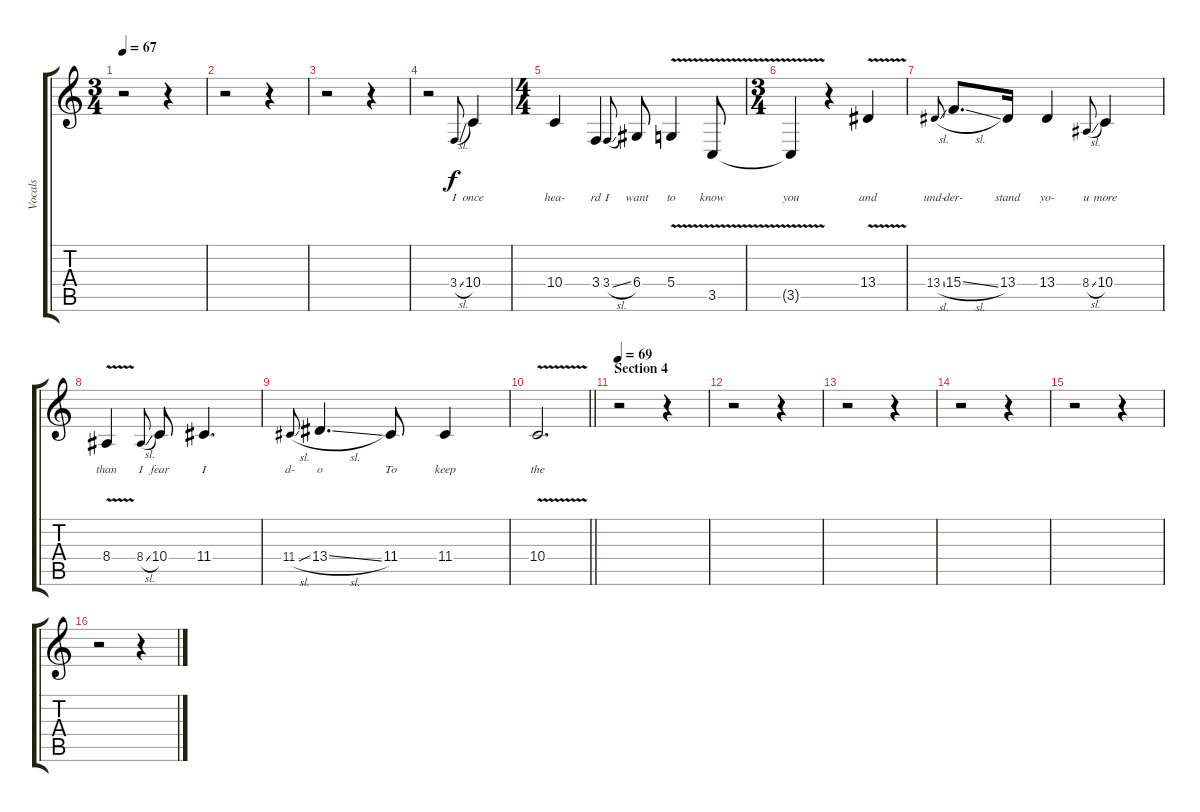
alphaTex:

\track ("Vocals" "Vocals") {instrument tenorsax}
\staff {score tabs}
\tuning (E4 B3 G3 D3 A2 E2) {hide}
\ts (3 4)
\tempo 67
\clef g2
\ks c
r.2{dy f} r.4 |
r.2 r.4 |
r.2 r.4 |
r.2 3.4{sl}.8{lyrics (0 "I") lyrics (1 "") lyrics (2 "") lyrics (3 "") lyrics (4 "") gr onbeat} 10.4.4{lyrics (0 "once") lyrics (1 "") lyrics (2 "") lyrics (3 "") lyrics (4 "")} |
\ts (4 4)
10.4.4{lyrics (0 "hea-") lyrics (1 "") lyrics (2 "") lyrics (3 "") lyrics (4 "")} 3.4.4{lyrics (0 "rd") lyrics (1 "") lyrics (2 "") lyrics (3 "") lyrics (4 "")} 3.4{sl}.8{lyrics (0 "I") lyrics (1 "") lyrics (2 "") lyrics (3 "") lyrics (4 "") gr onbeat} 6.4.8{lyrics (0 "want") lyrics (1 "") lyrics (2 "") lyrics (3 "") lyrics (4 "")} 5.4{v}.4{lyrics (0 "to") lyrics (1 "") lyrics (2 "") lyrics (3 "") lyrics (4 "")} 3.5{v}.8{lyrics (0 "know") lyrics (1 "") lyrics (2 "") lyrics (3 "") lyrics (4 "")} |
\ts (3 4)
3.5{t}.4{lyrics (0 "you") lyrics (1 "") lyrics (2 "") lyrics (3 "") lyrics (4 "")} r.4 13.4{v}.4{lyrics (0 "and") lyrics (1 "") lyrics (2 "") lyrics (3 "") lyrics (4 "")} |
13.4{sl}.8{lyrics (0 "und-") lyrics (1 "") lyrics (2 "") lyrics (3 "") lyrics (4 "") gr onbeat} 15.4{sl}.8{d lyrics (0 "der-") lyrics (1 "") lyrics (2 "") lyrics (3 "") lyrics (4 "")} 13.4.16{lyrics (0 "stand") lyrics (1 "") lyrics (2 "") lyrics (3 "") lyrics (4 "")} 13.4.4{lyrics (0 "yo-") lyrics (1 "") lyrics (2 "") lyrics (3 "") lyrics (4 "")} 8.4{sl}.8{lyrics (0 "u") lyrics (1 "") lyrics (2 "") lyrics (3 "") lyrics (4 "") gr onbeat} 10.4.4{lyrics (0 "more") lyrics (1 "") lyrics (2 "") lyrics (3 "") lyrics (4 "")} |
8.4{v}.4{lyrics (0 "than") lyrics (1 "") lyrics (2 "") lyrics (3 "") lyrics (4 "")} 8.4{sl}.8{lyrics (0 "I") lyrics (1 "") lyrics (2 "") lyrics (3 "") lyrics (4 "") gr onbeat} 10.4.8{lyrics (0 "fear") lyrics (1 "") lyrics (2 "") lyrics (3 "") lyrics (4 "")} 11.4.4{d lyrics (0 "I") lyrics (1 "") lyrics (2 "") lyrics (3 "") lyrics (4 "")} |
11.4{sl}.8{lyrics (0 "d-") lyrics (1 "") lyrics (2 "") lyrics (3 "") lyrics (4 "") gr onbeat} 13.4{sl}.4{d lyrics (0 "o") lyrics (1 "") lyrics (2 "") lyrics (3 "") lyrics (4 "")} 11.4.8{lyrics (0 "To") lyrics (1 "") lyrics (2 "") lyrics (3 "") lyrics (4 "")} 11.4.4{lyrics (0 "keep") lyrics (1 "") lyrics (2 "") lyrics (3 "") lyrics (4 "")} |
\barLineRight lightlight
10.4{v}.2{d lyrics (0 "the") lyrics (1 "") lyrics (2 "") lyrics (3 "") lyrics (4 "")} |
\section ("" "Section 4")
\tempo 69
r.2 r.4 |
r.2 r.4 |
r.2 r.4 |
r.2 r.4 |
r.2 r.4 |
r.2 r.4
